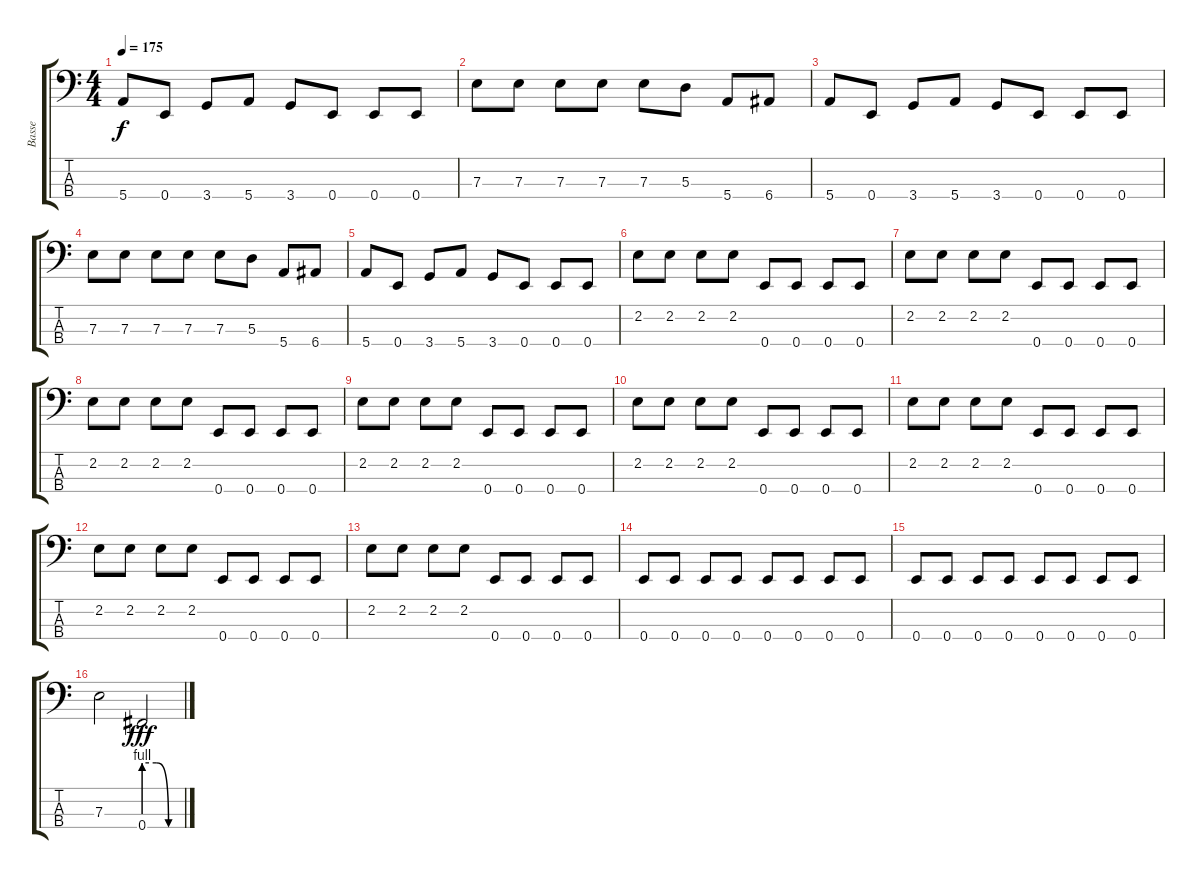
\track ("Basse" "Basse") {instrument electricbasspick}
\staff {score tabs}
\tuning (G2 D2 A1 E1) {hide}
\ts (4 4)
\tempo 175
\clef f4
\ks c
5.4.8{dy f} 0.4.8 3.4.8 5.4.8 3.4.8 0.4.8 0.4.8 0.4.8 |
7.3.8 7.3.8 7.3.8 7.3.8 7.3.8 5.3.8 5.4.8 6.4.8 |
5.4.8 0.4.8 3.4.8 5.4.8 3.4.8 0.4.8 0.4.8 0.4.8 |
7.3.8 7.3.8 7.3.8 7.3.8 7.3.8 5.3.8 5.4.8 6.4.8 |
5.4.8 0.4.8 3.4.8 5.4.8 3.4.8 0.4.8 0.4.8 0.4.8 |
2.2.8 2.2.8 2.2.8 2.2.8 0.4.8 0.4.8 0.4.8 0.4.8 |
2.2.8 2.2.8 2.2.8 2.2.8 0.4.8 0.4.8 0.4.8 0.4.8 |
2.2.8 2.2.8 2.2.8 2.2.8 0.4.8 0.4.8 0.4.8 0.4.8 |
2.2.8 2.2.8 2.2.8 2.2.8 0.4.8 0.4.8 0.4.8 0.4.8 |
2.2.8 2.2.8 2.2.8 2.2.8 0.4.8 0.4.8 0.4.8 0.4.8 |
2.2.8 2.2.8 2.2.8 2.2.8 0.4.8 0.4.8 0.4.8 0.4.8 |
2.2.8 2.2.8 2.2.8 2.2.8 0.4.8 0.4.8 0.4.8 0.4.8 |
2.2.8 2.2.8 2.2.8 2.2.8 0.4.8 0.4.8 0.4.8 0.4.8 |
0.4.8 0.4.8 0.4.8 0.4.8 0.4.8 0.4.8 0.4.8 0.4.8 |
0.4.8 0.4.8 0.4.8 0.4.8 0.4.8 0.4.8 0.4.8 0.4.8 |
7.3.2 0.4{be (custom 0 4 20 4 40 0 60 0)}.2{dy fff}
